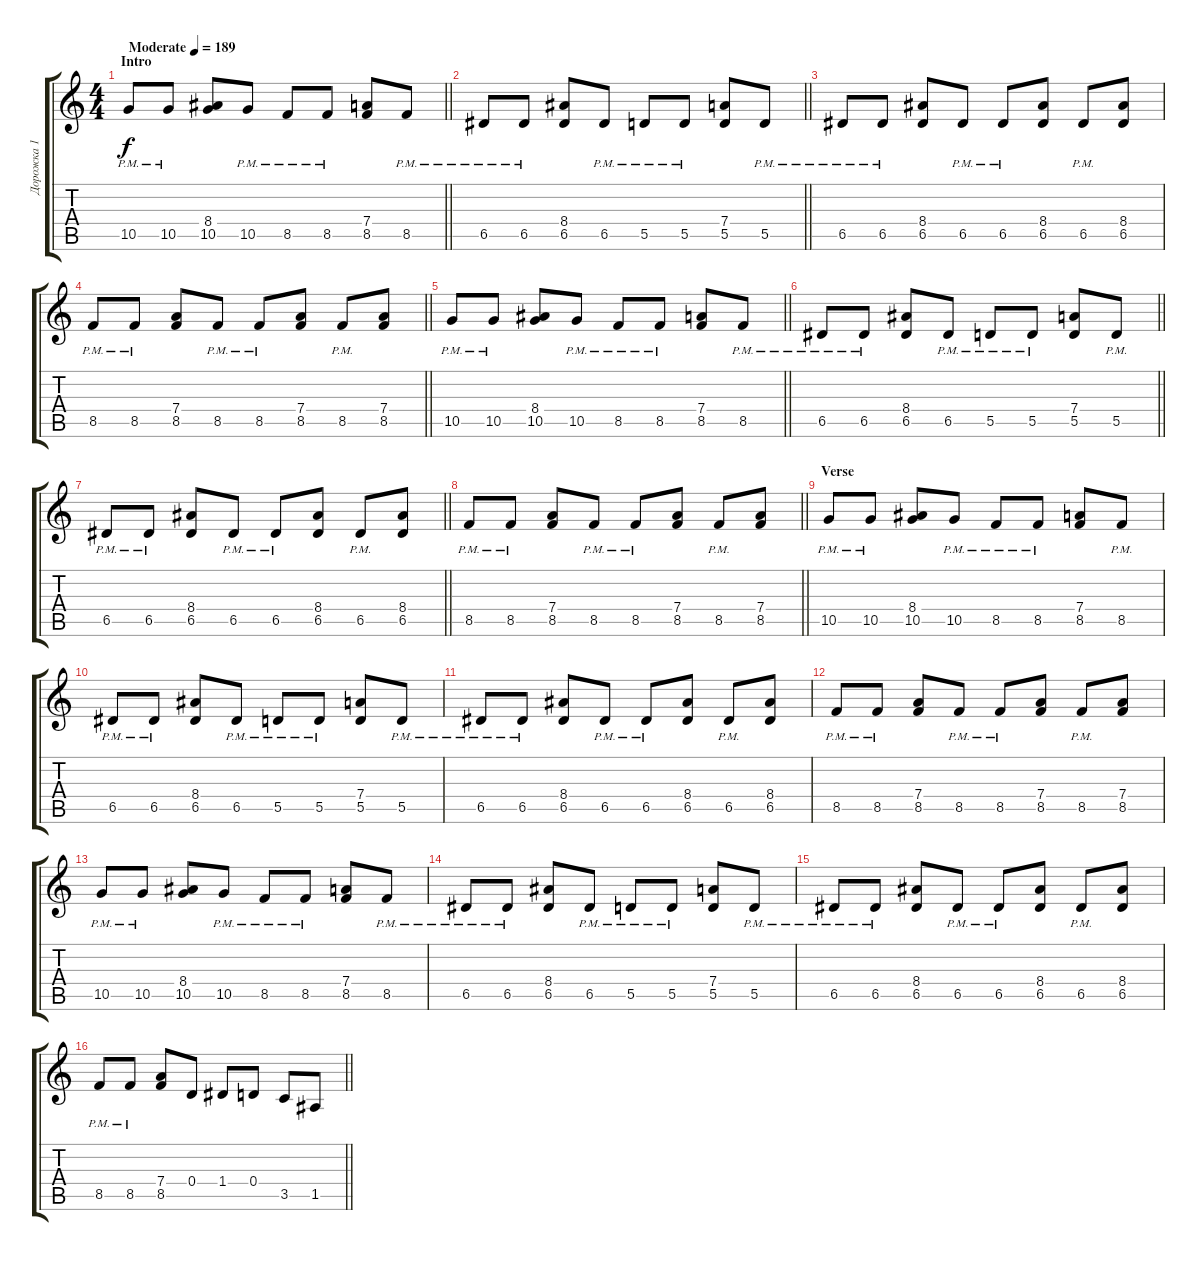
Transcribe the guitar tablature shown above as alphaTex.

\track ("Дорожка 1" "Дорожка 1") {instrument distortionguitar}
\staff {score tabs}
\tuning (E4 B3 G3 D3 A2 D2) {hide}
\ts (4 4)
\section ("" "Intro")
\tempo (189 "Moderate")
\clef g2
\barLineRight lightlight
\ks c
10.5{pm}.8{dy f instrument distortionguitar} 10.5{pm}.8 (8.4 10.5).8 10.5{pm}.8 8.5{pm}.8 8.5{pm}.8 (7.4 8.5).8 8.5{pm}.8 |
\barLineRight lightlight
6.5{pm}.8 6.5{pm}.8 (8.4 6.5).8 6.5{pm}.8 5.5{pm}.8 5.5{pm}.8 (7.4 5.5).8 5.5{pm}.8 |
6.5{pm}.8 6.5{pm}.8 (8.4 6.5).8 6.5{pm}.8 6.5{pm}.8 (8.4 6.5).8 6.5{pm}.8 (8.4 6.5).8 |
\barLineRight lightlight
8.5{pm}.8 8.5{pm}.8 (7.4 8.5).8 8.5{pm}.8 8.5{pm}.8 (7.4 8.5).8 8.5{pm}.8 (7.4 8.5).8 |
\barLineRight lightlight
10.5{pm}.8 10.5{pm}.8 (8.4 10.5).8 10.5{pm}.8 8.5{pm}.8 8.5{pm}.8 (7.4 8.5).8 8.5{pm}.8 |
\barLineRight lightlight
6.5{pm}.8 6.5{pm}.8 (8.4 6.5).8 6.5{pm}.8 5.5{pm}.8 5.5{pm}.8 (7.4 5.5).8 5.5{pm}.8 |
\barLineRight lightlight
6.5{pm}.8 6.5{pm}.8 (8.4 6.5).8 6.5{pm}.8 6.5{pm}.8 (8.4 6.5).8 6.5{pm}.8 (8.4 6.5).8 |
\barLineRight lightlight
8.5{pm}.8 8.5{pm}.8 (7.4 8.5).8 8.5{pm}.8 8.5{pm}.8 (7.4 8.5).8 8.5{pm}.8 (7.4 8.5).8 |
\section ("" "Verse")
10.5{pm}.8 10.5{pm}.8 (8.4 10.5).8 10.5{pm}.8 8.5{pm}.8 8.5{pm}.8 (7.4 8.5).8 8.5{pm}.8 |
6.5{pm}.8 6.5{pm}.8 (8.4 6.5).8 6.5{pm}.8 5.5{pm}.8 5.5{pm}.8 (7.4 5.5).8 5.5{pm}.8 |
6.5{pm}.8 6.5{pm}.8 (8.4 6.5).8 6.5{pm}.8 6.5{pm}.8 (8.4 6.5).8 6.5{pm}.8 (8.4 6.5).8 |
8.5{pm}.8 8.5{pm}.8 (7.4 8.5).8 8.5{pm}.8 8.5{pm}.8 (7.4 8.5).8 8.5{pm}.8 (7.4 8.5).8 |
10.5{pm}.8 10.5{pm}.8 (8.4 10.5).8 10.5{pm}.8 8.5{pm}.8 8.5{pm}.8 (7.4 8.5).8 8.5{pm}.8 |
6.5{pm}.8 6.5{pm}.8 (8.4 6.5).8 6.5{pm}.8 5.5{pm}.8 5.5{pm}.8 (7.4 5.5).8 5.5{pm}.8 |
6.5{pm}.8 6.5{pm}.8 (8.4 6.5).8 6.5{pm}.8 6.5{pm}.8 (8.4 6.5).8 6.5{pm}.8 (8.4 6.5).8 |
\barLineRight lightlight
8.5{pm}.8 8.5{pm}.8 (7.4 8.5).8 0.4.8 1.4.8 0.4.8 3.5.8 1.5.8
